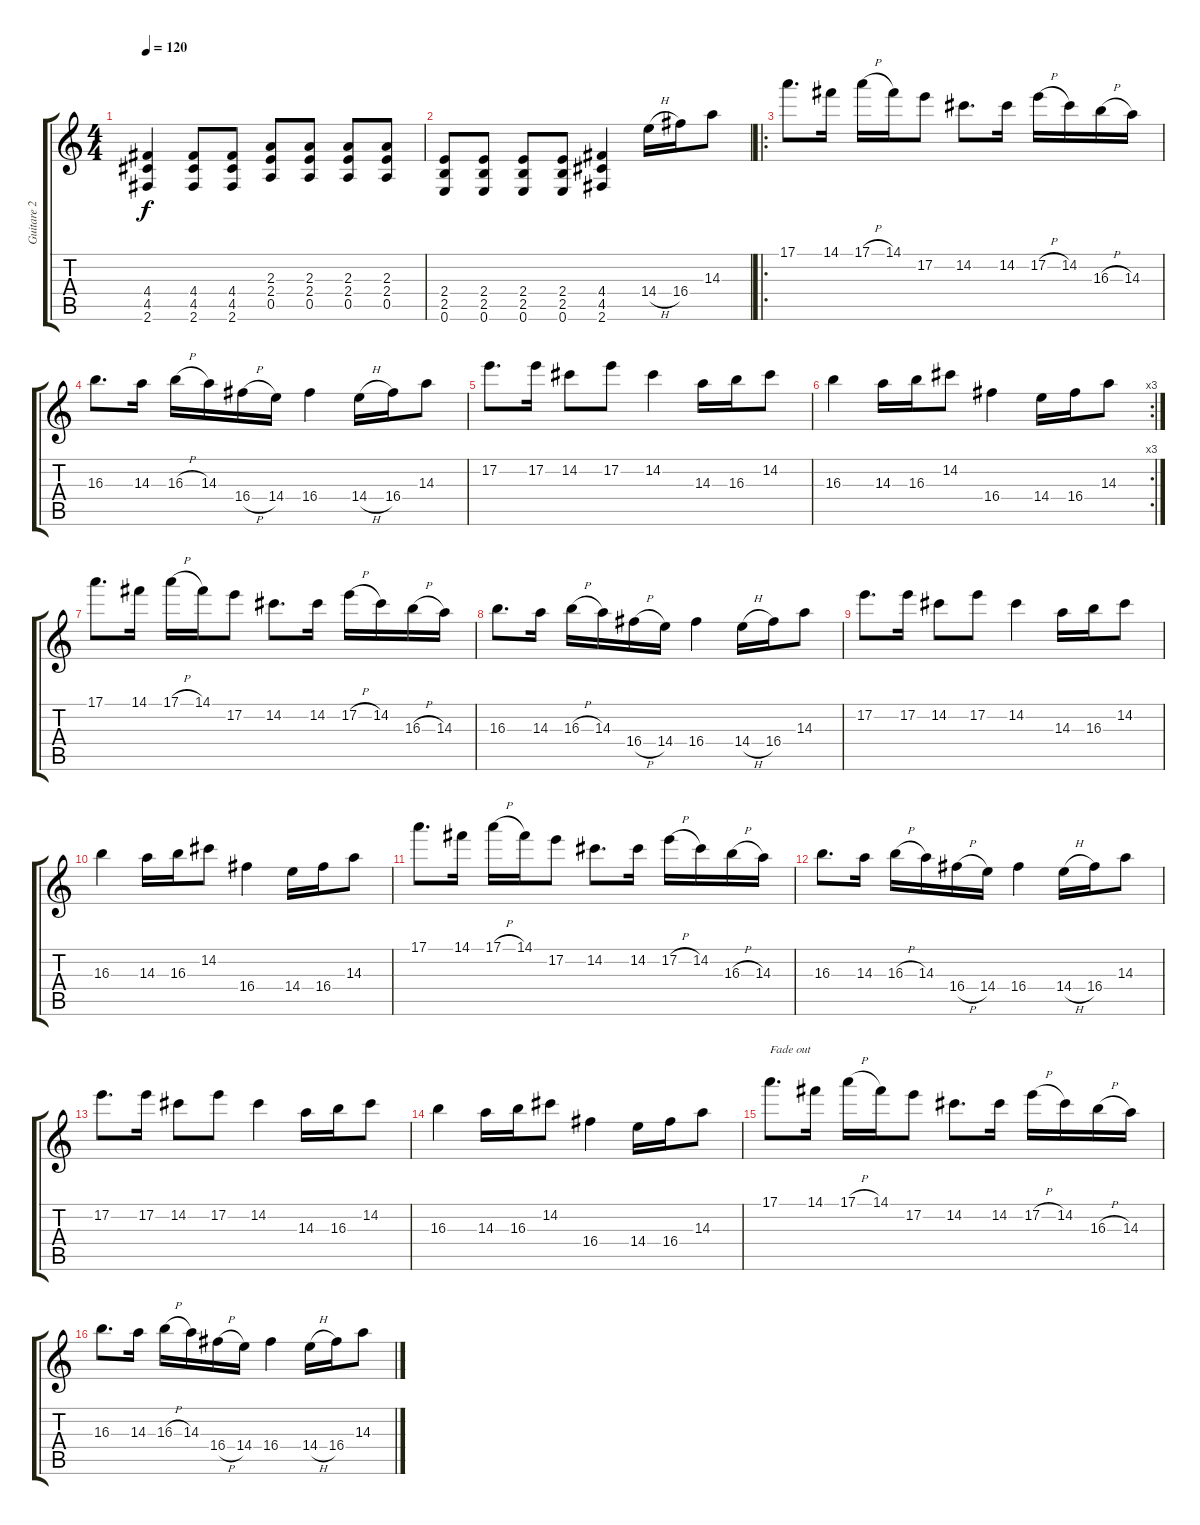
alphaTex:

\track ("Guitare 2 (disto)" "Guitare 2 ") {instrument distortionguitar}
\staff {score tabs}
\tuning (E4 B3 G3 D3 A2 E2) {hide}
\ts (4 4)
\tempo 120
\clef g2
\ks c
(4.4 4.5 2.6).4{dy f} (4.4 4.5 2.6).8 (4.4 4.5 2.6).8 (2.3 2.4 0.5).8 (2.3 2.4 0.5).8 (2.3 2.4 0.5).8 (2.3 2.4 0.5).8 |
(2.4 2.5 0.6).8 (2.4 2.5 0.6).8 (2.4 2.5 0.6).8 (2.4 2.5 0.6).8 (4.4 4.5 2.6).4 14.4{h}.16 16.4.16 14.3.8 |
\ro
17.1.8{d} 14.1.16 17.1{h}.16 14.1.16 17.2.8 14.2.8{d} 14.2.16 17.2{h}.16 14.2.16 16.3{h}.16 14.3.16 |
16.3.8{d} 14.3.16 16.3{h}.16 14.3.16 16.4{h}.16 14.4.16 16.4.4 14.4{h}.16 16.4.16 14.3.8 |
17.2.8{d} 17.2.16 14.2.8 17.2.8 14.2.4 14.3.16 16.3.16 14.2.8 |
\rc 3
16.3.4 14.3.16 16.3.16 14.2.8 16.4.4 14.4.16 16.4.16 14.3.8 |
17.1.8{d} 14.1.16 17.1{h}.16 14.1.16 17.2.8 14.2.8{d} 14.2.16 17.2{h}.16 14.2.16 16.3{h}.16 14.3.16 |
16.3.8{d} 14.3.16 16.3{h}.16 14.3.16 16.4{h}.16 14.4.16 16.4.4 14.4{h}.16 16.4.16 14.3.8 |
17.2.8{d} 17.2.16 14.2.8 17.2.8 14.2.4 14.3.16 16.3.16 14.2.8 |
16.3.4 14.3.16 16.3.16 14.2.8 16.4.4 14.4.16 16.4.16 14.3.8 |
17.1.8{d} 14.1.16 17.1{h}.16 14.1.16 17.2.8 14.2.8{d} 14.2.16 17.2{h}.16 14.2.16 16.3{h}.16 14.3.16 |
16.3.8{d} 14.3.16 16.3{h}.16 14.3.16 16.4{h}.16 14.4.16 16.4.4 14.4{h}.16 16.4.16 14.3.8 |
17.2.8{d} 17.2.16 14.2.8 17.2.8 14.2.4 14.3.16 16.3.16 14.2.8 |
16.3.4 14.3.16 16.3.16 14.2.8 16.4.4 14.4.16 16.4.16 14.3.8 |
17.1.8{d txt "Fade out"} 14.1.16 17.1{h}.16 14.1.16 17.2.8 14.2.8{d} 14.2.16 17.2{h}.16 14.2.16 16.3{h}.16 14.3.16 |
16.3.8{d} 14.3.16 16.3{h}.16 14.3.16 16.4{h}.16 14.4.16 16.4.4 14.4{h}.16 16.4.16 14.3.8
